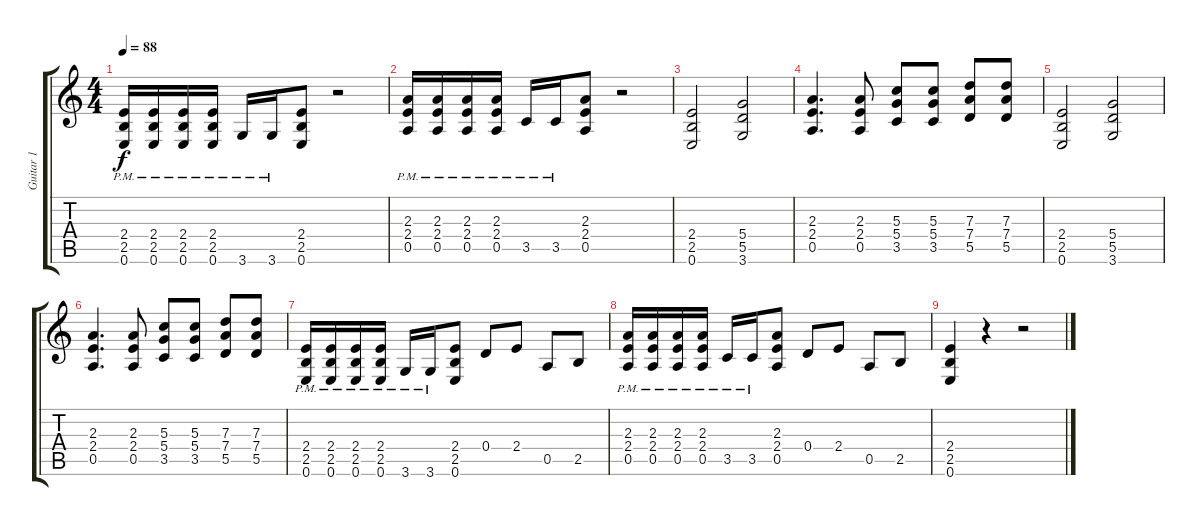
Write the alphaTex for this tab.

\track ("Guitar 1" "Guitar 1") {instrument distortionguitar}
\staff {score tabs}
\tuning (E4 B3 G3 D3 A2 E2) {hide}
\ts (4 4)
\tempo 88
\clef g2
\ks c
(2.4{pm} 2.5{pm} 0.6{pm}).16{dy f} (2.4{pm} 2.5{pm} 0.6{pm}).16 (2.4{pm} 2.5{pm} 0.6{pm}).16 (2.4{pm} 2.5{pm} 0.6{pm}).16 3.6{pm}.16 3.6{pm}.16 (2.4 2.5 0.6).8 r.2 |
(2.3{pm} 2.4{pm} 0.5{pm}).16 (2.3{pm} 2.4{pm} 0.5{pm}).16 (2.3{pm} 2.4{pm} 0.5{pm}).16 (2.3{pm} 2.4{pm} 0.5{pm}).16 3.5{pm}.16 3.5{pm}.16 (2.3 2.4 0.5).8 r.2 |
(2.4 2.5 0.6).2 (5.4 5.5 3.6).2 |
(2.3 2.4 0.5).4{d} (2.3 2.4 0.5).8 (5.3 5.4 3.5).8 (5.3 5.4 3.5).8 (7.3 7.4 5.5).8 (7.3 7.4 5.5).8 |
(2.4 2.5 0.6).2 (5.4 5.5 3.6).2 |
(2.3 2.4 0.5).4{d} (2.3 2.4 0.5).8 (5.3 5.4 3.5).8 (5.3 5.4 3.5).8 (7.3 7.4 5.5).8 (7.3 7.4 5.5).8 |
(2.4{pm} 2.5{pm} 0.6{pm}).16 (2.4{pm} 2.5{pm} 0.6{pm}).16 (2.4{pm} 2.5{pm} 0.6{pm}).16 (2.4{pm} 2.5{pm} 0.6{pm}).16 3.6{pm}.16 3.6{pm}.16 (2.4 2.5 0.6).8 0.4.8 2.4.8 0.5.8 2.5.8 |
(2.3{pm} 2.4{pm} 0.5{pm}).16 (2.3{pm} 2.4{pm} 0.5{pm}).16 (2.3{pm} 2.4{pm} 0.5{pm}).16 (2.3{pm} 2.4{pm} 0.5{pm}).16 3.5{pm}.16 3.5{pm}.16 (2.3 2.4 0.5).8 0.4.8 2.4.8 0.5.8 2.5.8 |
(2.4 2.5 0.6).4 r.4 r.2
